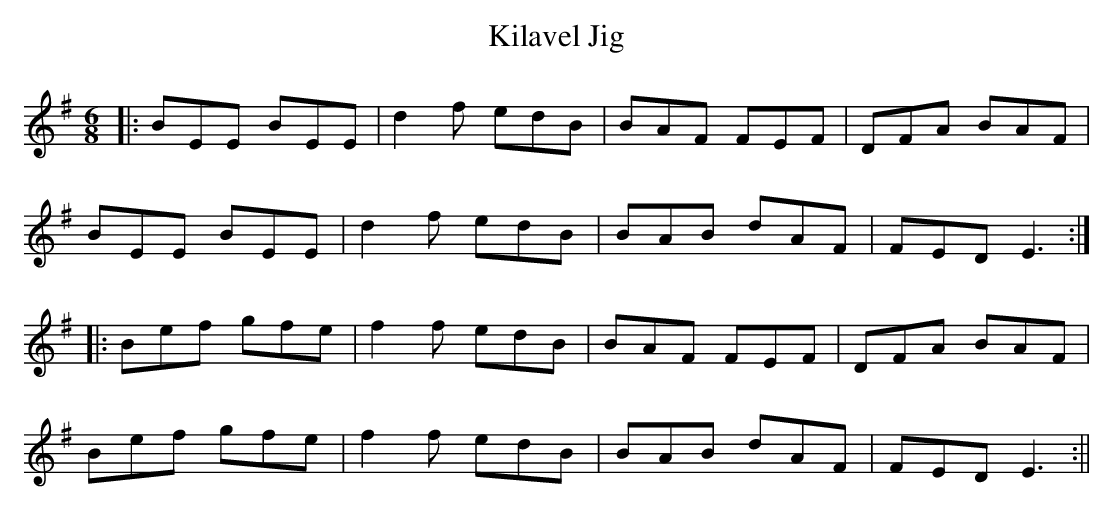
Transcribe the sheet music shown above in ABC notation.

X:1
T:Kilavel Jig
M:6/8
L:1/8
K:G
|:BEE BEE|d2 f edB|BAF FEF|DFA BAF|!
BEE BEE|d2 f edB|BAB dAF|FED E3:|!
|:Bef gfe|f2 f edB|BAF FEF|DFA BAF|!
Bef gfe|f2 f edB|BAB dAF|FED E3:||!
